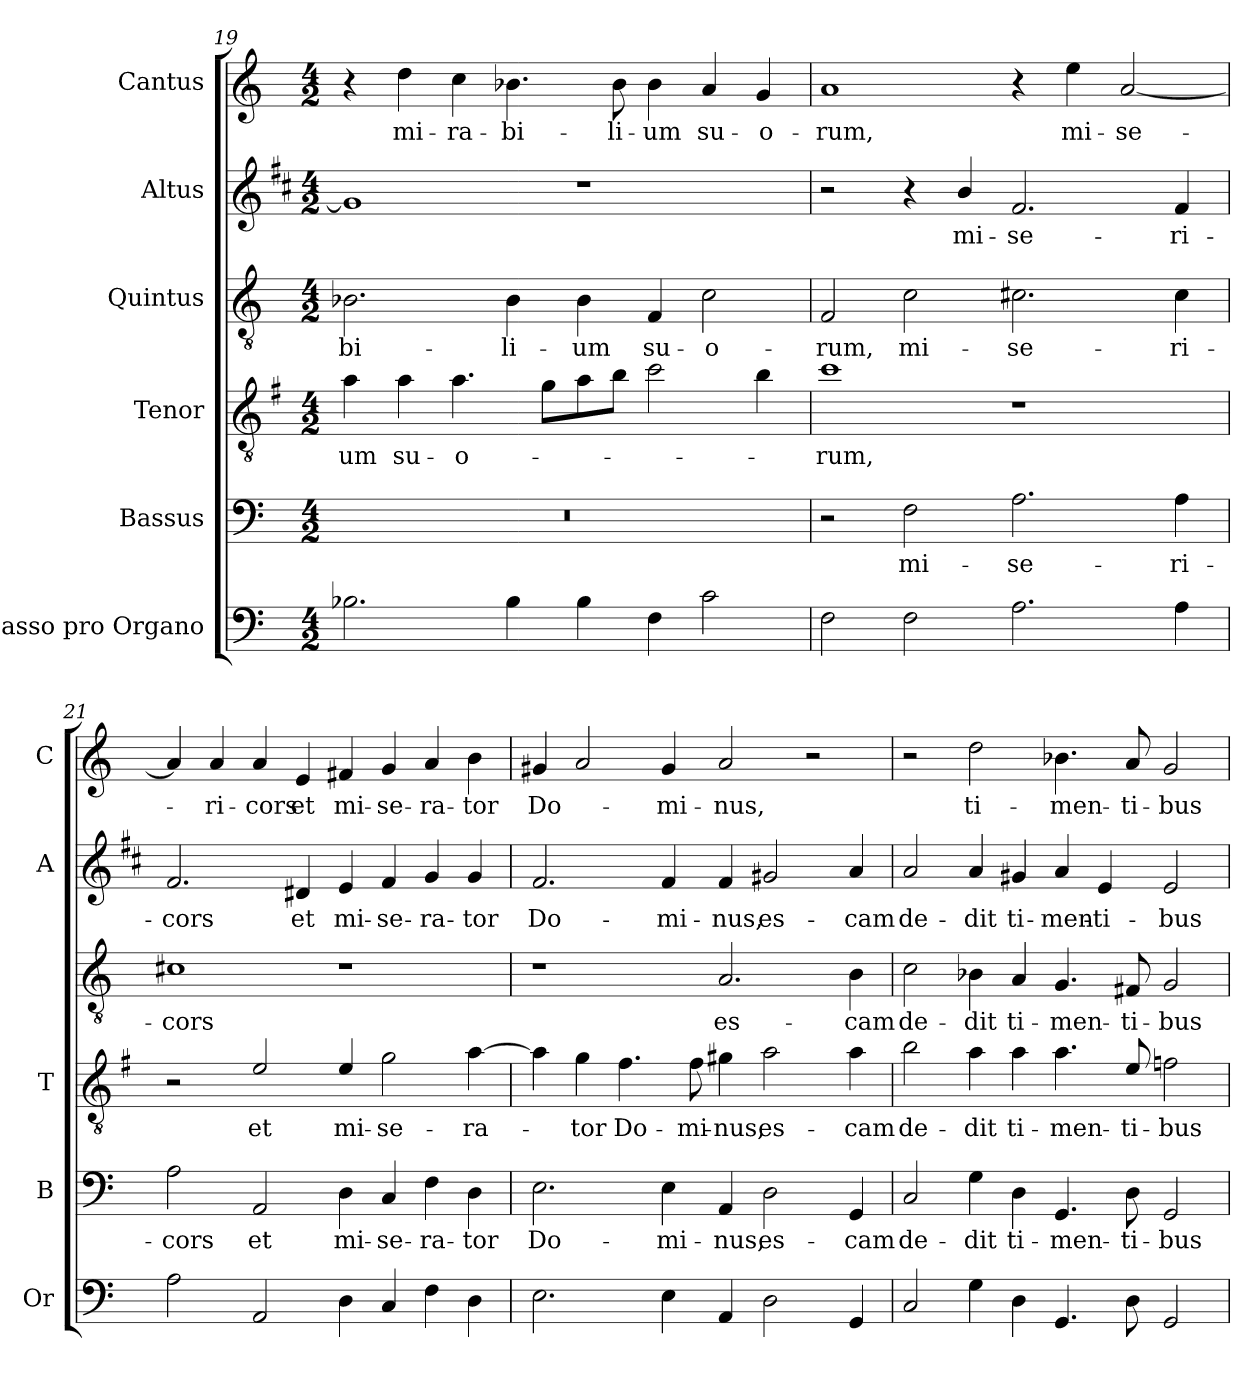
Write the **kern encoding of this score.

**kern	**kern	**text	**kern	**text	**kern	**text	**kern	**text	**kern	**text
*part6	*part5	*part5	*part4	*part4	*part3	*part3	*part2	*part2	*part1	*part1
*staff6	*staff5	*staff5	*staff4	*staff4	*staff3	*staff3	*staff2	*staff2	*staff1	*staff1
*I"Basso pro Organo	*I"Bassus	*	*I"Tenor	*	*I"Quintus	*	*I"Altus	*	*I"Cantus	*
*I'Or	*I'B	*	*I'T	*	*	*	*I'A	*	*I'C	*
*clefF4	*clefF4	*	*clefGv2	*	*clefGv2	*	*clefG2	*	*clefG2	*
*	*	*	*ITrd4c7	*	*	*	*ITrd1c2	*	*	*
*k[]	*k[]	*	*k[]	*	*k[]	*	*k[]	*	*k[]	*
*C:	*C:	*	*C:	*	*C:	*	*C:	*	*C:	*
*M4/2	*M4/2	*	*M4/2	*	*M4/2	*	*M4/2	*	*M4/2	*
=19	=19	=19	=19	=19	=19	=19	=19	=19	=19	=19
!	!	!	!	!LO:LY:b	!	!LO:LY:b	!	!	!	!
2.B-X\	0r	.	4d\	-um	2.B-X\	-bi-	1f]	.	4r	.
!	!	!	!	!LO:LY:b	!	!	!	!	!	!LO:LY:b
.	.	.	4d\	su-	.	.	.	.	4dd\	mi-
!	!	!	!	!LO:LY:b	!	!	!	!	!	!LO:LY:b
.	.	.	4.d\	-o-	.	.	.	.	4cc\	-ra-
!	!	!	!	!	!	!LO:LY:b	!	!	!	!LO:LY:b
4B-\	.	.	.	.	4B-\	-li-	.	.	4.b-X\	-bi-
.	.	.	8c\L	.	.	.	.	.	.	.
!	!	!	!	!	!	!LO:LY:b	!	!	!	!
4B-\	.	.	8d\	.	4B-\	-um	1r	.	.	.
!	!	!	!	!	!	!	!	!	!	!LO:LY:b
.	.	.	8e\J	.	.	.	.	.	8b-\	-li-
!	!	!	!	!	!	!LO:LY:b	!	!	!	!LO:LY:b
4F\	.	.	2f\	.	4F/	su-	.	.	4b-\	-um
!	!	!	!	!	!	!LO:LY:b	!	!	!	!LO:LY:b
2c\	.	.	.	.	2c\	-o-	.	.	4a/	su-
!	!	!	!	!	!	!	!	!	!	!LO:LY:b
.	.	.	4e\	.	.	.	.	.	4g/	-o-
=20	=20	=20	=20	=20	=20	=20	=20	=20	=20	=20
!	!	!	!	!LO:LY:b	!	!LO:LY:b	!	!	!	!LO:LY:b
2F\	2r	.	1f	-rum,	2F/	-rum,	2r	.	1a	-rum,
!	!	!LO:LY:b	!	!	!	!LO:LY:b	!	!	!	!
2F\	2F\	mi-	.	.	2c\	mi-	4r	.	.	.
!	!	!	!	!	!	!	!	!LO:LY:b	!	!
.	.	.	.	.	.	.	4a/	mi-	.	.
!	!	!LO:LY:b	!	!	!	!LO:LY:b	!	!LO:LY:b	!	!
2.A\	2.A\	-se-	1r	.	2.c#X\	-se-	2.e/	-se-	4r	.
!	!	!	!	!	!	!	!	!	!	!LO:LY:b
.	.	.	.	.	.	.	.	.	4ee\	mi-
!	!	!	!	!	!	!	!	!	!	!LO:LY:b
.	.	.	.	.	.	.	.	.	[2a/	-se-
!	!	!LO:LY:b	!	!	!	!LO:LY:b	!	!LO:LY:b	!	!
4A\	4A\	-ri-	.	.	4c#\	-ri-	4e/	-ri-	.	.
!!LO:LB:g=z
=21	=21	=21	=21	=21	=21	=21	=21	=21	=21	=21
!	!	!LO:LY:b	!	!	!	!LO:LY:b	!	!LO:LY:b	!	!
2A\	2A\	-cors	2r	.	1c#X	-cors	2.e/	-cors	4a/]	.
!	!	!	!	!	!	!	!	!	!	!LO:LY:b
.	.	.	.	.	.	.	.	.	4a/	-ri-
!	!	!LO:LY:b	!	!LO:LY:b	!	!	!	!	!	!LO:LY:b
2AA/	2AA/	et	2A/	et	.	.	.	.	4a/	-cors
!	!	!	!	!	!	!	!	!LO:LY:b	!	!LO:LY:b
.	.	.	.	.	.	.	4c#X/	et	4e/	et
!	!	!LO:LY:b	!	!LO:LY:b	!	!	!	!LO:LY:b	!	!LO:LY:b
4D\	4D\	mi-	4A/	mi-	1r	.	4d/	mi-	4f#X/	mi-
!	!	!LO:LY:b	!	!LO:LY:b	!	!	!	!LO:LY:b	!	!LO:LY:b
4C/	4C/	-se-	2c\	-se-	.	.	4e/	-se-	4g/	-se-
!	!	!LO:LY:b	!	!	!	!	!	!LO:LY:b	!	!LO:LY:b
4F\	4F\	-ra-	.	.	.	.	4f/	-ra-	4a/	-ra-
!	!	!LO:LY:b	!	!LO:LY:b	!	!	!	!LO:LY:b	!	!LO:LY:b
4D\	4D\	-tor	[4d\	-ra-	.	.	4f/	-tor	4b\	-tor
=22	=22	=22	=22	=22	=22	=22	=22	=22	=22	=22
!	!	!LO:LY:b	!	!	!	!	!	!LO:LY:b	!	!LO:LY:b
2.E\	2.E\	Do-	4d\]	.	1r	.	2.e/	Do-	4g#X/	Do-
!	!	!	!	!LO:LY:b	!	!	!	!	!	!
.	.	.	4c\	-tor	.	.	.	.	2a/	.
!	!	!	!	!LO:LY:b	!	!	!	!	!	!
.	.	.	4.B\	Do-	.	.	.	.	.	.
!	!	!LO:LY:b	!	!	!	!	!	!LO:LY:b	!	!LO:LY:b
4E\	4E\	-mi-	.	.	.	.	4e/	-mi-	4g#/	-mi-
!	!	!	!	!LO:LY:b	!	!	!	!	!	!
.	.	.	8B\	-mi-	.	.	.	.	.	.
!	!	!LO:LY:b	!	!LO:LY:b	!	!LO:LY:b	!	!LO:LY:b	!	!LO:LY:b
4AA/	4AA/	-nus,	4c#X\	-nus,	2.A/	es-	4e/	-nus,	2a/	-nus,
!	!	!LO:LY:b	!	!LO:LY:b	!	!	!	!LO:LY:b	!	!
2D\	2D\	es-	2d\	es-	.	.	2f#X/	es-	.	.
.	.	.	.	.	.	.	.	.	2r	.
!	!	!LO:LY:b	!	!LO:LY:b	!	!LO:LY:b	!	!LO:LY:b	!	!
4GG/	4GG/	-cam	4d\	-cam	4B\	-cam	4g/	-cam	.	.
=23	=23	=23	=23	=23	=23	=23	=23	=23	=23	=23
!	!	!LO:LY:b	!	!LO:LY:b	!	!LO:LY:b	!	!LO:LY:b	!	!
2C/	2C/	de-	2e\	de-	2c\	de-	2g/	de-	2r	.
!	!	!LO:LY:b	!	!LO:LY:b	!	!LO:LY:b	!	!LO:LY:b	!	!LO:LY:b
4G\	4G\	-dit	4d\	-dit	4B-X\	-dit	4g/	-dit	2dd\	ti-
!	!	!LO:LY:b	!	!LO:LY:b	!	!LO:LY:b	!	!LO:LY:b	!	!
4D\	4D\	ti-	4d\	ti-	4A/	ti-	4f#X/	ti-	.	.
!	!	!LO:LY:b	!	!LO:LY:b	!	!LO:LY:b	!	!LO:LY:b	!	!LO:LY:b
4.GG/	4.GG/	-men-	4.d\	-men-	4.G/	-men-	4g/	-men-	4.b-X\	-men-
!	!	!	!	!	!	!	!	!LO:LY:b	!	!
.	.	.	.	.	.	.	4d/	-ti-	.	.
!	!	!LO:LY:b	!	!LO:LY:b	!	!LO:LY:b	!	!	!	!LO:LY:b
8D\	8D\	-ti-	8A/	-ti-	8F#X/	-ti-	.	.	8a/	-ti-
!	!	!LO:LY:b	!	!LO:LY:b	!	!LO:LY:b	!	!LO:LY:b	!	!LO:LY:b
2GG/	2GG/	-bus	2B-X\	-bus	2G/	-bus	2d/	-bus	2g/	-bus
=	=	=	=	=	=	=	=	=	=	=
*-	*-	*-	*-	*-	*-	*-	*-	*-	*-	*-
